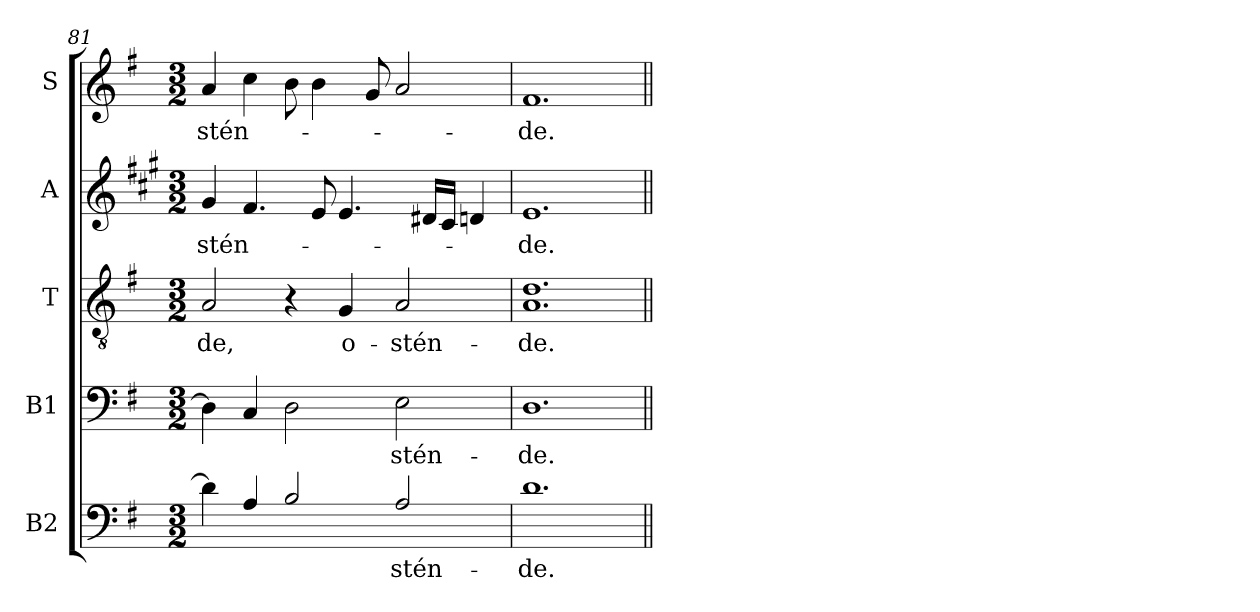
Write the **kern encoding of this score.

**kern	**text	**kern	**text	**kern	**text	**kern	**text	**kern	**text
*part5	*part5	*part4	*part4	*part3	*part3	*part2	*part2	*part1	*part1
*staff5	*staff5	*staff4	*staff4	*staff3	*staff3	*staff2	*staff2	*staff1	*staff1
*I"B2	*	*I"B1	*	*I"T	*	*I"A	*	*I"S	*
*clefF4	*	*clefF4	*	*clefGv2	*	*clefG2	*	*clefG2	*
*ITrd7c12	*	*	*	*	*	*ITrd1c2	*	*	*
*k[f#]	*	*k[f#]	*	*k[f#]	*	*k[f#]	*	*k[f#]	*
*G:	*	*G:	*	*G:	*	*G:	*	*G:	*
*M3/2	*	*M3/2	*	*M3/2	*	*M3/2	*	*M3/2	*
=81	=81	=81	=81	=81	=81	=81	=81	=81	=81
!	!	!	!	!	!LO:LY:b	!	!LO:LY:b	!	!LO:LY:b
4D\]	.	4D\]	.	2A/	-de,	4f#/	-stén-	4a/	-stén-
4AA/	.	4C/	.	.	.	4.e/	.	4cc\	.
2BB/	.	2D\	.	4r	.	.	.	8b\	.
.	.	.	.	.	.	8d/	.	4b\	.
!	!	!	!	!	!LO:LY:b	!	!	!	!
.	.	.	.	4G/	o-	4.d/	.	.	.
.	.	.	.	.	.	.	.	8g/	.
!	!LO:LY:b	!	!LO:LY:b	!	!LO:LY:b	!	!	!	!
2AA/	-stén-	2E\	-stén-	2A/	-stén-	.	.	2a/	.
.	.	.	.	.	.	16c#/LL	.	.	.
.	.	.	.	.	.	16B/JJ	.	.	.
.	.	.	.	.	.	4c/	.	.	.
=82	=82	=82	=82	=82	=82	=82	=82	=82	=82
!	!LO:LY:b	!	!LO:LY:b	!	!LO:LY:b	!	!LO:LY:b	!	!LO:LY:b
1.D	-de.	1.D	-de.	1.A 1.d	-de.	1.d	-de.	1.f#	-de.
=||	=||	=||	=||	=||	=||	=||	=||	=||	=||
*-	*-	*-	*-	*-	*-	*-	*-	*-	*-
